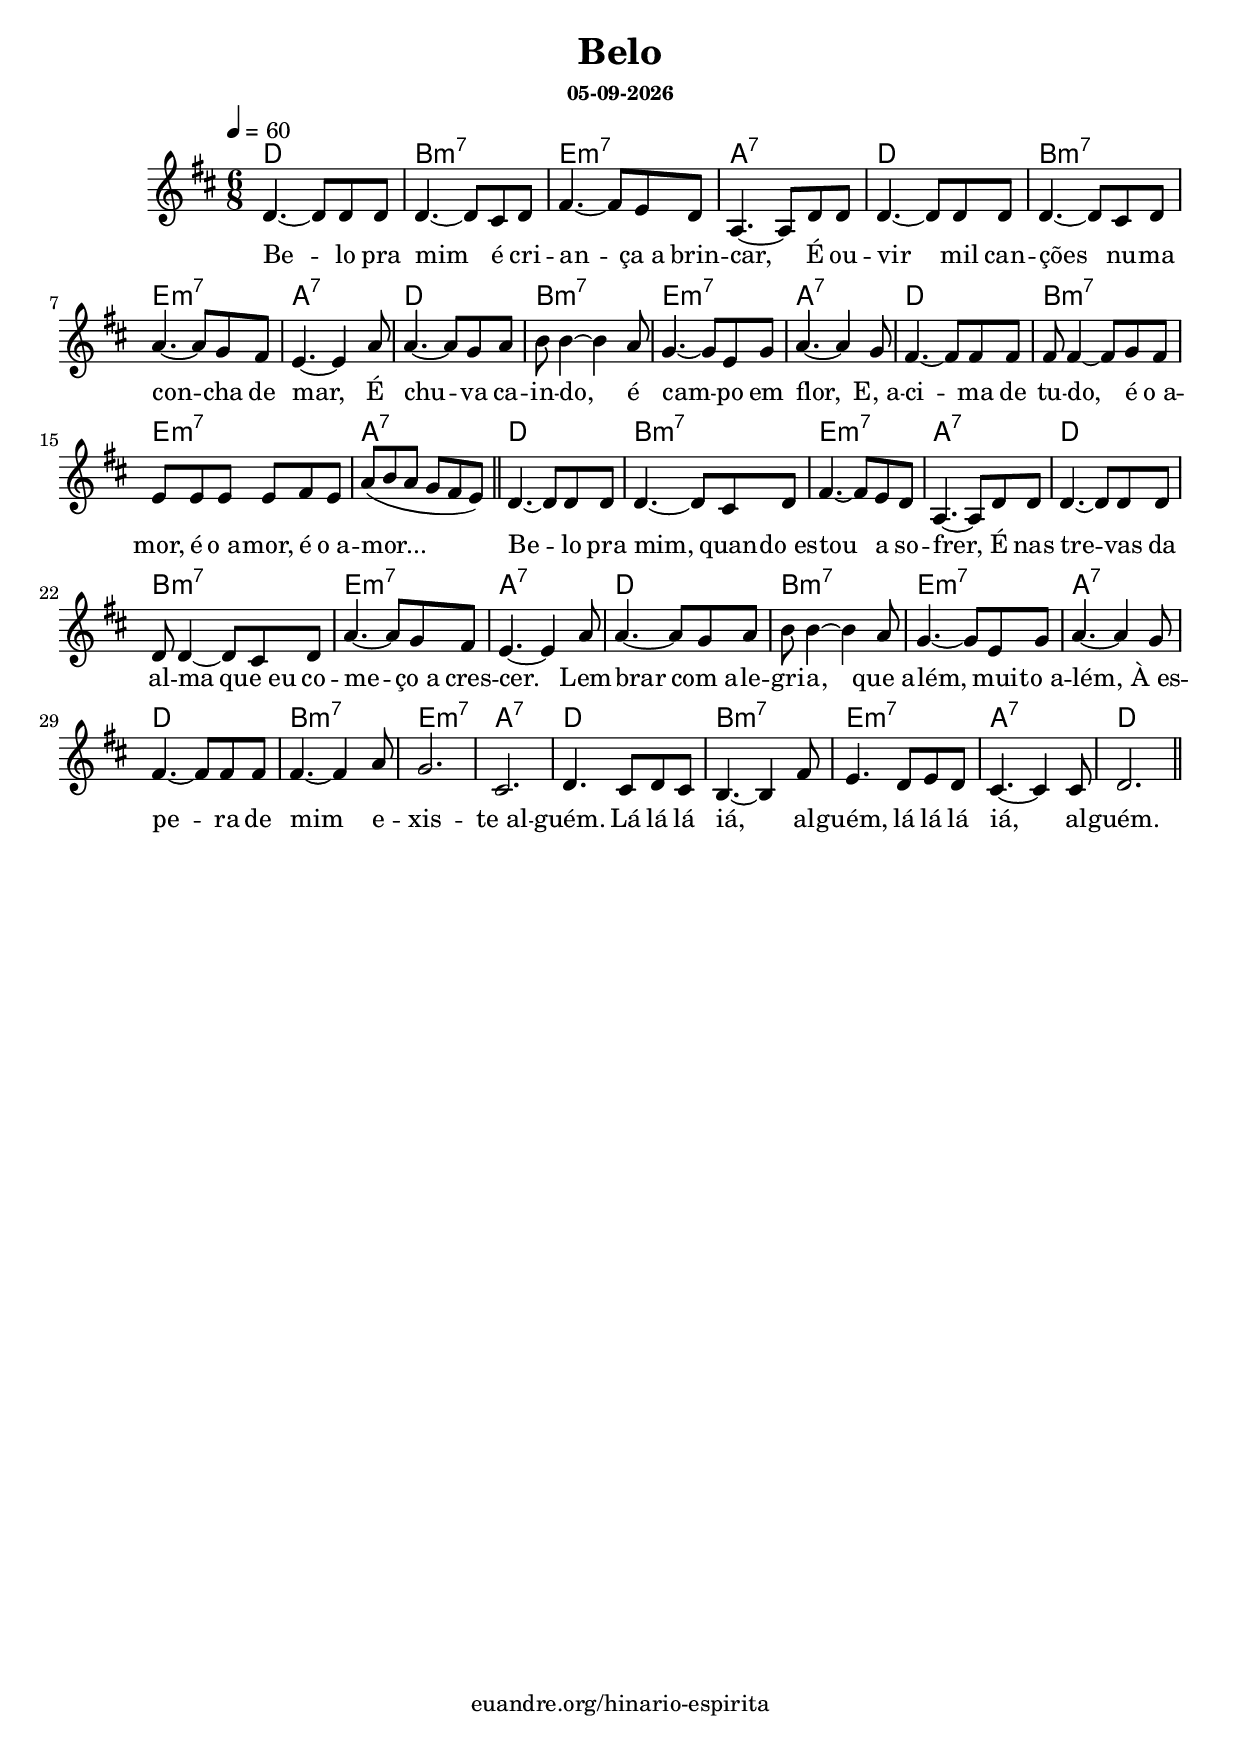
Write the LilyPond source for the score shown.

\version "2.16.0"

\pointAndClickOff

\header {
  title = "Belo"
  subsubtitle = #(strftime "%d-%m-%Y" (localtime (current-time)))
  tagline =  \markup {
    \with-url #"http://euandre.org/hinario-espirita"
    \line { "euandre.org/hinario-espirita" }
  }
}

melodia = \relative c' {
  \key d \major
  \time 6/8
  \tempo 4 = 60
  \clef treble

  % 1
  \clef treble
  d4.~ d8 d d | d4.~ d8 cis d | fis4.~ fis8 e d | a4.~ a8 d d |
  d4.~ d8 d d | d4.~ d8 cis d | a'4.~ a8 g fis | e4.~ e4 a8 |
  a4.~ a8 g a | b8 b4~ b4 a8 | g4.~ g8 e g | a4.~ a4 g8 |
  fis4.~ fis8 fis fis | fis fis4~ fis8 g fis | e e e e fis e | a( b a g fis e) |
  \bar "||"
  d4.~ d8 d d | d4.~ d8 cis d | fis4.~ fis8 e d | a4.~ a8 d d |
  d4.~ d8 d d | d8 d4~ d8 cis d | a'4.~ a8 g fis | e4.~ e4 a8 |
  a4.~ a8 g a | b8 b4~ b4 a8 | g4.~ g8 e g | a4.~ a4 g8 |
  fis4.~ fis8 fis fis | fis4.~ fis4 a8 | g2. | cis, | 
  d4. cis8 d cis | b4.~ b4 fis'8 | e4. d8 e d | cis4.~ cis4 cis8 | d2. \bar "||"
}

letra = \lyricmode {
  Be -- lo pra mim é cri -- an -- ça_a brin -- car,
  É ou -- vir mil can -- ções nu -- ma con -- cha de mar,
  É chu -- va ca -- in -- do, é cam -- po em flor,
  E,_a -- ci -- ma de tu -- do, é o_a -- mor, é o_a -- mor, é o_a -- mor...

  Be -- lo pra mim, quan -- do_es -- tou a so -- frer,
  É nas tre -- vas da al -- ma que_eu co -- me -- ço_a cres -- cer.
  Lem -- brar com_a -- le -- gri -- a, que_a -- lém, mui -- to_a -- lém,
  À_es -- pe -- ra de mim e -- xis -- te_al -- guém.
  
  Lá lá lá iá, al -- guém, lá lá lá iá, al -- guém.
}

harmonia = \chordmode {
  \set majorSevenSymbol = \markup { 7M }
  d2. | b:m7 | e:m7 | a:7 |
  d | b:m7 | e:m7 | a:7 |
  d | b:m7 | e:m7 | a:7 |
  d | b:m7 | e:m7 | a:7 |

  d | b:m7 | e:m7 | a:7 |
  d | b:m7 | e:m7 | a:7 |
  d | b:m7 | e:m7 | a:7 |
  d | b:m7 | e:m7 | a:7 |

  d | b:m7 | e:m7 | a:7 |
  d
}

\score {
  <<
    \new ChordNames { \harmonia }
    \new Staff <<
      \new Voice = "melodia" { \melodia }
      \lyricsto "melodia" \new Lyrics \letra
      \set Staff.midiInstrument = #"acoustic grand"
    >>
  >>
  \layout {}
  \midi {}
}
